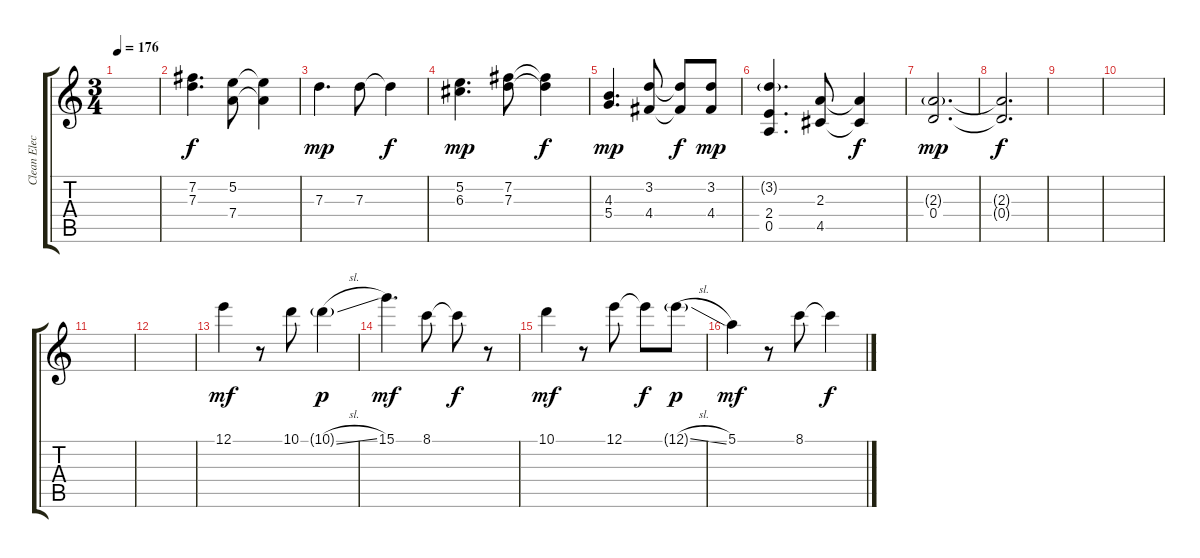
\track ("Clean Elec/ Fills" "Clean Elec") {instrument electricguitarjazz}
\staff {score tabs}
\tuning (E4 B3 G3 D3 A2 E2) {hide}
\ts (3 4)
\tempo 176
\clef g2
\ks c
|
(7.2 7.3).4{d} (5.2 7.4).8 (5.2{t} 7.4{t}).4{dy f} |
7.3.4{d dy mp} 7.3.8 7.3{t}.4{dy f} |
(5.2 6.3).4{d dy mp} (7.2 7.3).8 (7.2{t} 7.3{t}).4{dy f} |
(4.3 5.4).4{d dy mp} (3.2 4.4).8 (3.2{t} 4.4{t}).8{dy f} (3.2 4.4).8{dy mp} |
(3.2{g} 2.4 0.5).4{d} (2.3 4.5).8 (2.3{t} 4.5{t}).4{dy f} |
(2.3{g} 0.4).2{d dy mp} |
(2.3{t} 0.4{t}).2{d dy f} |
|
|
|
|
12.1.4{dy mf} r.8 10.1.8 10.1{sl g}.4{dy p} |
15.1.4{d dy mf} 8.1.8 8.1{t}.8{dy f} r.8 |
10.1.4{dy mf} r.8 12.1.8 12.1{t}.8{dy f} 12.1{sl g}.8{dy p} |
5.1.4{dy mf} r.8 8.1.8 8.1{t}.4{dy f}
